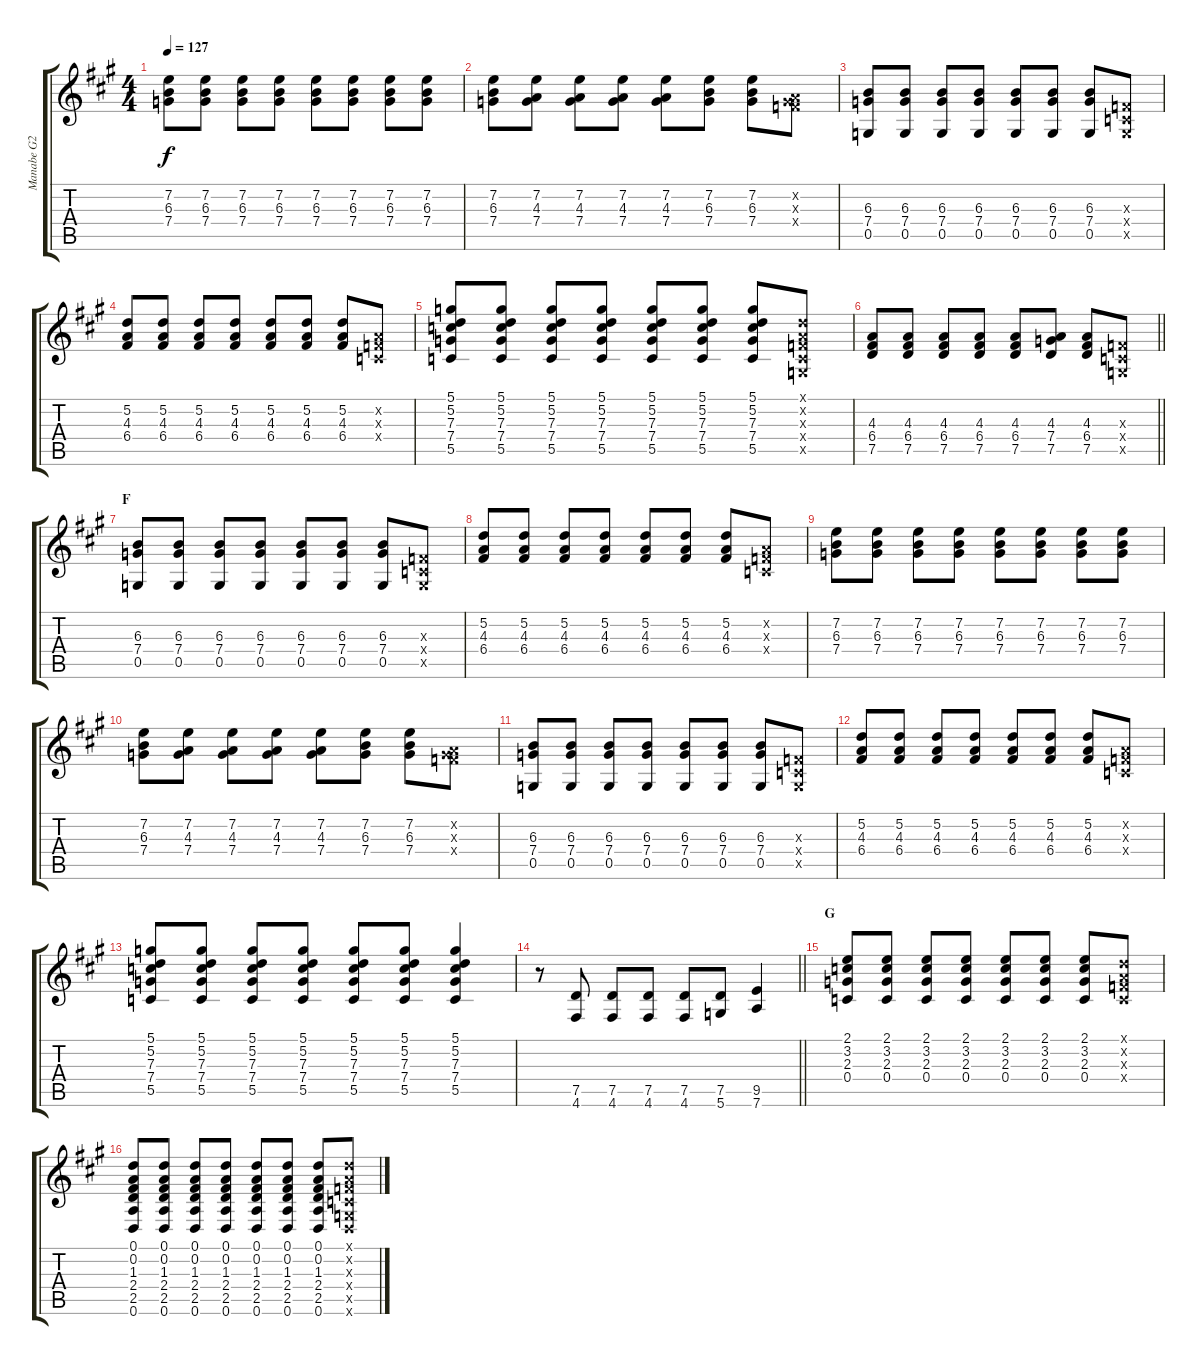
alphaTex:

\track ("Manabe G2" "Manabe G2") {instrument overdrivenguitar}
\staff {score tabs}
\tuning (D4 A3 F3 C3 G2 D2) {hide}
\ts (4 4)
\tempo 127
\clef g2
\ks a
(7.2 6.3 7.4).8{dy f} (7.2 6.3 7.4).8 (7.2 6.3 7.4).8 (7.2 6.3 7.4).8 (7.2 6.3 7.4).8 (7.2 6.3 7.4).8 (7.2 6.3 7.4).8 (7.2 6.3 7.4).8 |
(7.2 6.3 7.4).8 (7.2 4.3 7.4).8 (7.2 4.3 7.4).8 (7.2 4.3 7.4).8 (7.2 4.3 7.4).8 (7.2 6.3 7.4).8 (7.2 6.3 7.4).8 (0.2{x} 0.3{x} 7.4{x}).8 |
(6.3 7.4 0.5).8 (6.3 7.4 0.5).8 (6.3 7.4 0.5).8 (6.3 7.4 0.5).8 (6.3 7.4 0.5).8 (6.3 7.4 0.5).8 (6.3 7.4 0.5).8 (0.3{x} 0.4{x} 0.5{x}).8 |
(5.2 4.3 6.4).8 (5.2 4.3 6.4).8 (5.2 4.3 6.4).8 (5.2 4.3 6.4).8 (5.2 4.3 6.4).8 (5.2 4.3 6.4).8 (5.2 4.3 6.4).8 (0.2{x} 0.3{x} 0.4{x}).8 |
(5.1 5.2 7.3 7.4 5.5).8 (5.1 5.2 7.3 7.4 5.5).8 (5.1 5.2 7.3 7.4 5.5).8 (5.1 5.2 7.3 7.4 5.5).8 (5.1 5.2 7.3 7.4 5.5).8 (5.1 5.2 7.3 7.4 5.5).8 (5.1 5.2 7.3 7.4 5.5).8 (0.1{x} 0.2{x} 0.3{x} 0.4{x} 0.5{x}).8 |
\barLineRight lightlight
(4.3 6.4 7.5).8 (4.3 6.4 7.5).8 (4.3 6.4 7.5).8 (4.3 6.4 7.5).8 (4.3 6.4 7.5).8 (4.3 7.4 7.5).8 (4.3 6.4 7.5).8 (0.3{x} 0.4{x} 0.5{x}).8 |
\section ("" "F")
(6.3 7.4 0.5).8 (6.3 7.4 0.5).8 (6.3 7.4 0.5).8 (6.3 7.4 0.5).8 (6.3 7.4 0.5).8 (6.3 7.4 0.5).8 (6.3 7.4 0.5).8 (0.3{x} 0.4{x} 0.5{x}).8 |
(5.2 4.3 6.4).8 (5.2 4.3 6.4).8 (5.2 4.3 6.4).8 (5.2 4.3 6.4).8 (5.2 4.3 6.4).8 (5.2 4.3 6.4).8 (5.2 4.3 6.4).8 (0.2{x} 0.3{x} 0.4{x}).8 |
(7.2 6.3 7.4).8 (7.2 6.3 7.4).8 (7.2 6.3 7.4).8 (7.2 6.3 7.4).8 (7.2 6.3 7.4).8 (7.2 6.3 7.4).8 (7.2 6.3 7.4).8 (7.2 6.3 7.4).8 |
(7.2 6.3 7.4).8 (7.2 4.3 7.4).8 (7.2 4.3 7.4).8 (7.2 4.3 7.4).8 (7.2 4.3 7.4).8 (7.2 6.3 7.4).8 (7.2 6.3 7.4).8 (0.2{x} 0.3{x} 7.4{x}).8 |
(6.3 7.4 0.5).8 (6.3 7.4 0.5).8 (6.3 7.4 0.5).8 (6.3 7.4 0.5).8 (6.3 7.4 0.5).8 (6.3 7.4 0.5).8 (6.3 7.4 0.5).8 (0.3{x} 0.4{x} 0.5{x}).8 |
(5.2 4.3 6.4).8 (5.2 4.3 6.4).8 (5.2 4.3 6.4).8 (5.2 4.3 6.4).8 (5.2 4.3 6.4).8 (5.2 4.3 6.4).8 (5.2 4.3 6.4).8 (0.2{x} 0.3{x} 0.4{x}).8 |
(5.1 5.2 7.3 7.4 5.5).8 (5.1 5.2 7.3 7.4 5.5).8 (5.1 5.2 7.3 7.4 5.5).8 (5.1 5.2 7.3 7.4 5.5).8 (5.1 5.2 7.3 7.4 5.5).8 (5.1 5.2 7.3 7.4 5.5).8 (5.1 5.2 7.3 7.4 5.5).4 |
\barLineRight lightlight
r.8 (7.5 4.6).8 (7.5 4.6).8 (7.5 4.6).8 (7.5 4.6).8 (7.5 5.6).8 (9.5 7.6).4 |
\section ("" "G")
(2.1 3.2 2.3 0.4).8 (2.1 3.2 2.3 0.4).8 (2.1 3.2 2.3 0.4).8 (2.1 3.2 2.3 0.4).8 (2.1 3.2 2.3 0.4).8 (2.1 3.2 2.3 0.4).8 (2.1 3.2 2.3 0.4).8 (0.1{x} 0.2{x} 0.3{x} 0.4{x}).8 |
(0.1 0.2 1.3 2.4 2.5 0.6).8 (0.1 0.2 1.3 2.4 2.5 0.6).8 (0.1 0.2 1.3 2.4 2.5 0.6).8 (0.1 0.2 1.3 2.4 2.5 0.6).8 (0.1 0.2 1.3 2.4 2.5 0.6).8 (0.1 0.2 1.3 2.4 2.5 0.6).8 (0.1 0.2 1.3 2.4 2.5 0.6).8 (0.1{x} 0.2{x} 0.3{x} 0.4{x} 0.5{x} 0.6{x}).8
